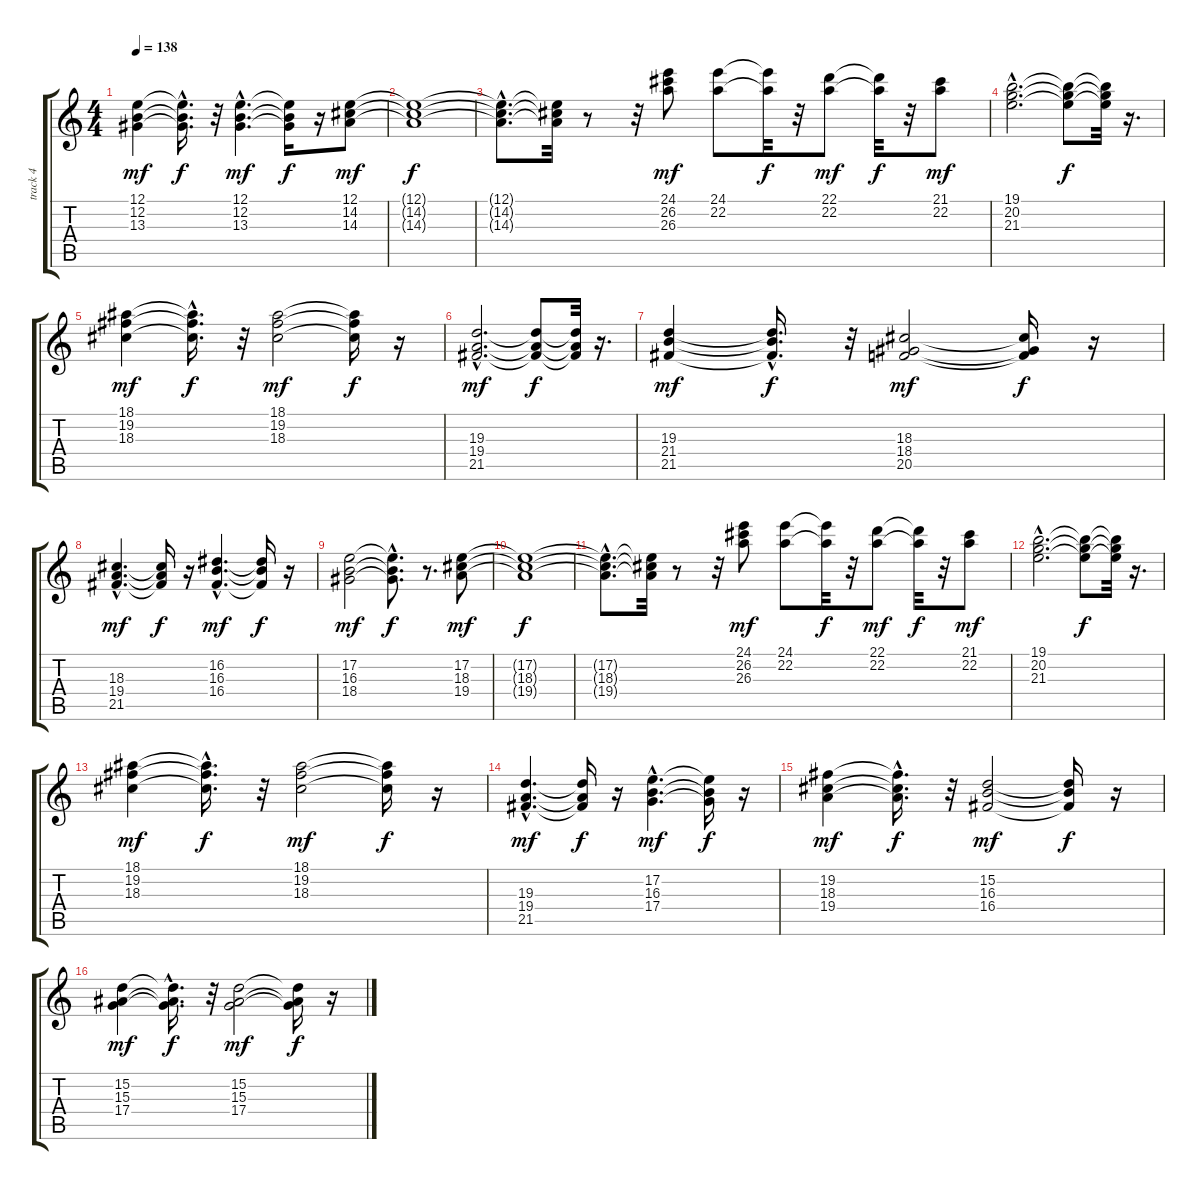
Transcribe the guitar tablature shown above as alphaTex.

\track ("track 4 " "track 4 ") {instrument electricgrandpiano}
\staff {score tabs}
\tuning (E4 B3 G3 D3 A2 E2) {hide}
\ts (4 4)
\tempo 138
\clef g2
\ks c
(12.1 12.2 13.3).4{dy mf} (12.1{hac t} 12.2{hac t} 13.3{hac t}).16{d dy f} r.32 (12.1{hac} 12.2{hac} 13.3{hac}).4{d dy mf} (12.1{t} 12.2{t} 13.3{t}).16{dy f} r.16 (12.1 14.2 14.3).8{dy mf} |
(12.1{t} 14.2{t} 14.3{t}).1{dy f} |
(12.1{hac t} 14.2{hac t} 14.3{hac t}).8{d} (12.1{t} 14.2{t} 14.3{t}).32 r.8 r.32 (24.1 26.2 26.3).8{dy mf} (24.1 22.2).8 (24.1{t} 22.2{t}).32{dy f} r.32 (22.1 22.2).8{dy mf} (22.1{t} 22.2{t}).32{dy f} r.32 (21.1 22.2).8{dy mf} |
(19.1{hac} 20.2{hac} 21.3{hac}).2{d} (19.1{t} 20.2{t} 21.3{t}).8{dy f} (19.1{t} 20.2{t} 21.3{t}).32 r.16{d} |
(18.1 19.2 18.3).4{dy mf} (18.1{hac t} 19.2{hac t} 18.3{hac t}).16{d dy f} r.32 (18.1 19.2 18.3).2{dy mf} (18.1{t} 19.2{t} 18.3{t}).16{dy f} r.16 |
(19.3{hac} 19.4{hac} 21.5{hac}).2{d dy mf} (19.3{t} 19.4{t} 21.5{t}).8{dy f} (19.3{t} 19.4{t} 21.5{t}).32 r.16{d} |
(19.3 21.4 21.5).4{dy mf} (19.3{hac t} 21.4{hac t} 21.5{hac t}).16{d dy f} r.32 (18.3 18.4 20.5).2{dy mf} (18.3{t} 18.4{t} 20.5{t}).16{dy f} r.16 |
(18.3{hac} 19.4{hac} 21.5{hac}).4{d dy mf} (18.3{t} 19.4{t} 21.5{t}).16{dy f} r.16 (16.2{hac} 16.3{hac} 16.4{hac}).4{d dy mf} (16.2{t} 16.3{t} 16.4{t}).16{dy f} r.16 |
(17.2 16.3 18.4).2{dy mf} (17.2{hac t} 16.3{hac t} 18.4{hac t}).8{d dy f} r.8{d} (17.2 18.3 19.4).8{dy mf} |
(17.2{t} 18.3{t} 19.4{t}).1{dy f} |
(17.2{hac t} 18.3{hac t} 19.4{hac t}).8{d} (17.2{t} 18.3{t} 19.4{t}).32 r.8 r.32 (24.1 26.2 26.3).8{dy mf} (24.1 22.2).8 (24.1{t} 22.2{t}).32{dy f} r.32 (22.1 22.2).8{dy mf} (22.1{t} 22.2{t}).32{dy f} r.32 (21.1 22.2).8{dy mf} |
(19.1{hac} 20.2{hac} 21.3{hac}).2{d} (19.1{t} 20.2{t} 21.3{t}).8{dy f} (19.1{t} 20.2{t} 21.3{t}).32 r.16{d} |
(18.1 19.2 18.3).4{dy mf} (18.1{hac t} 19.2{hac t} 18.3{hac t}).16{d dy f} r.32 (18.1 19.2 18.3).2{dy mf} (18.1{t} 19.2{t} 18.3{t}).16{dy f} r.16 |
(19.3{hac} 19.4{hac} 21.5{hac}).4{d dy mf} (19.3{t} 19.4{t} 21.5{t}).16{dy f} r.16 (17.2{hac} 16.3{hac} 17.4{hac}).4{d dy mf} (17.2{t} 16.3{t} 17.4{t}).16{dy f} r.16 |
(19.2 18.3 19.4).4{dy mf} (19.2{hac t} 18.3{hac t} 19.4{hac t}).16{d dy f} r.32 (15.2 16.3 16.4).2{dy mf} (15.2{t} 16.3{t} 16.4{t}).16{dy f} r.16 |
(15.2 15.3 17.4).4{dy mf} (15.2{hac t} 15.3{hac t} 17.4{hac t}).16{d dy f} r.32 (15.2 15.3 17.4).2{dy mf} (15.2{t} 15.3{t} 17.4{t}).16{dy f} r.16
